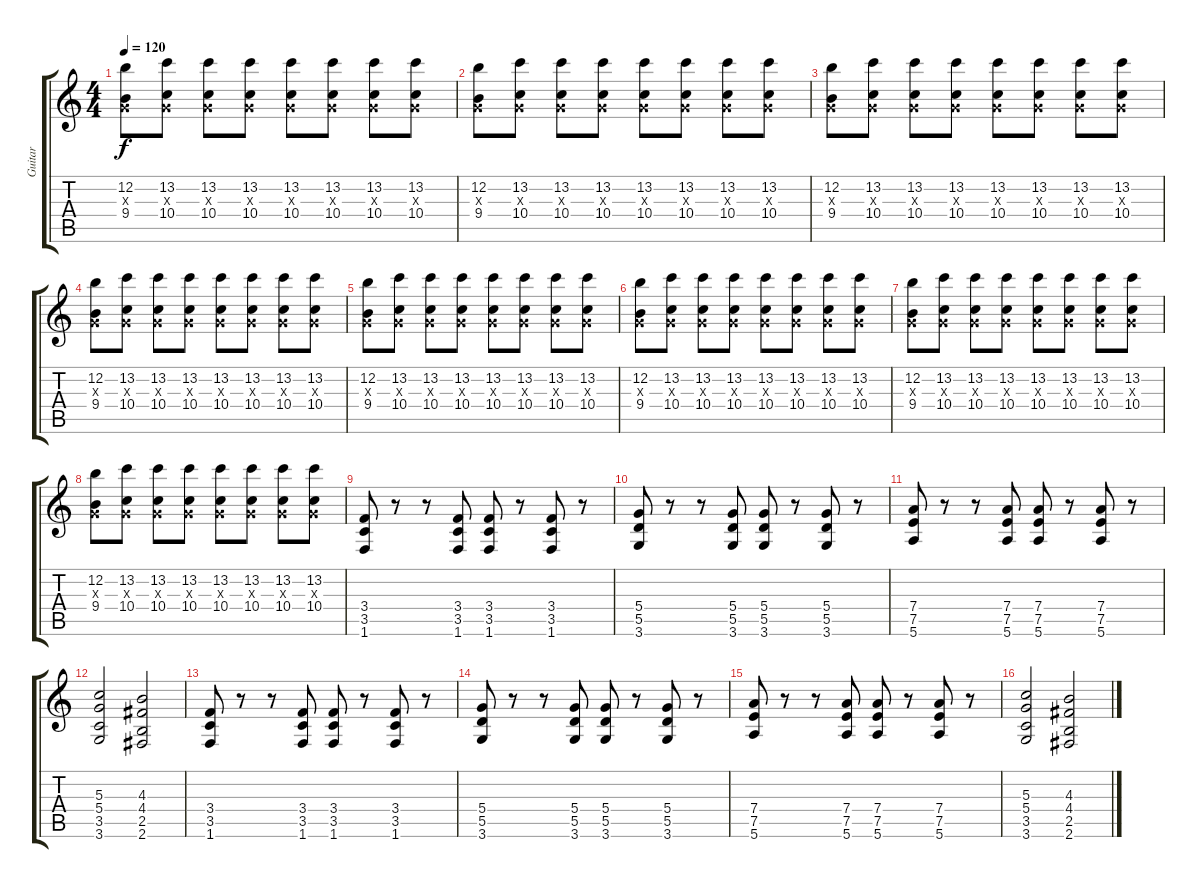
\track ("Guitar" "Guitar") {instrument electricguitarclean}
\staff {score tabs}
\tuning (E4 B3 G3 D3 A2 E2) {hide}
\ts (4 4)
\tempo 120
\clef g2
\ks c
(12.2 0.3{x} 9.4).8{dy f instrument overdrivenguitar} (13.2 0.3{x} 10.4).8 (13.2 0.3{x} 10.4).8 (13.2 0.3{x} 10.4).8 (13.2 0.3{x} 10.4).8 (13.2 0.3{x} 10.4).8 (13.2 0.3{x} 10.4).8 (13.2 0.3{x} 10.4).8 |
(12.2 0.3{x} 9.4).8 (13.2 0.3{x} 10.4).8 (13.2 0.3{x} 10.4).8 (13.2 0.3{x} 10.4).8 (13.2 0.3{x} 10.4).8 (13.2 0.3{x} 10.4).8 (13.2 0.3{x} 10.4).8 (13.2 0.3{x} 10.4).8 |
(12.2 0.3{x} 9.4).8 (13.2 0.3{x} 10.4).8 (13.2 0.3{x} 10.4).8 (13.2 0.3{x} 10.4).8 (13.2 0.3{x} 10.4).8 (13.2 0.3{x} 10.4).8 (13.2 0.3{x} 10.4).8 (13.2 0.3{x} 10.4).8 |
(12.2 0.3{x} 9.4).8 (13.2 0.3{x} 10.4).8 (13.2 0.3{x} 10.4).8 (13.2 0.3{x} 10.4).8 (13.2 0.3{x} 10.4).8 (13.2 0.3{x} 10.4).8 (13.2 0.3{x} 10.4).8 (13.2 0.3{x} 10.4).8 |
(12.2 0.3{x} 9.4).8 (13.2 0.3{x} 10.4).8 (13.2 0.3{x} 10.4).8 (13.2 0.3{x} 10.4).8 (13.2 0.3{x} 10.4).8 (13.2 0.3{x} 10.4).8 (13.2 0.3{x} 10.4).8 (13.2 0.3{x} 10.4).8 |
(12.2 0.3{x} 9.4).8 (13.2 0.3{x} 10.4).8 (13.2 0.3{x} 10.4).8 (13.2 0.3{x} 10.4).8 (13.2 0.3{x} 10.4).8 (13.2 0.3{x} 10.4).8 (13.2 0.3{x} 10.4).8 (13.2 0.3{x} 10.4).8 |
(12.2 0.3{x} 9.4).8 (13.2 0.3{x} 10.4).8 (13.2 0.3{x} 10.4).8 (13.2 0.3{x} 10.4).8 (13.2 0.3{x} 10.4).8 (13.2 0.3{x} 10.4).8 (13.2 0.3{x} 10.4).8 (13.2 0.3{x} 10.4).8 |
(12.2 0.3{x} 9.4).8 (13.2 0.3{x} 10.4).8 (13.2 0.3{x} 10.4).8 (13.2 0.3{x} 10.4).8 (13.2 0.3{x} 10.4).8 (13.2 0.3{x} 10.4).8 (13.2 0.3{x} 10.4).8 (13.2 0.3{x} 10.4).8 |
(3.4 3.5 1.6).8 r.8 r.8 (3.4 3.5 1.6).8 (3.4 3.5 1.6).8 r.8 (3.4 3.5 1.6).8 r.8 |
(5.4 5.5 3.6).8 r.8 r.8 (5.4 5.5 3.6).8 (5.4 5.5 3.6).8 r.8 (5.4 5.5 3.6).8 r.8 |
(7.4 7.5 5.6).8 r.8 r.8 (7.4 7.5 5.6).8 (7.4 7.5 5.6).8 r.8 (7.4 7.5 5.6).8 r.8 |
(5.3 5.4 3.5 3.6).2 (4.3 4.4 2.5 2.6).2 |
(3.4 3.5 1.6).8 r.8 r.8 (3.4 3.5 1.6).8 (3.4 3.5 1.6).8 r.8 (3.4 3.5 1.6).8 r.8 |
(5.4 5.5 3.6).8 r.8 r.8 (5.4 5.5 3.6).8 (5.4 5.5 3.6).8 r.8 (5.4 5.5 3.6).8 r.8 |
(7.4 7.5 5.6).8 r.8 r.8 (7.4 7.5 5.6).8 (7.4 7.5 5.6).8 r.8 (7.4 7.5 5.6).8 r.8 |
(5.3 5.4 3.5 3.6).2 (4.3 4.4 2.5 2.6).2
